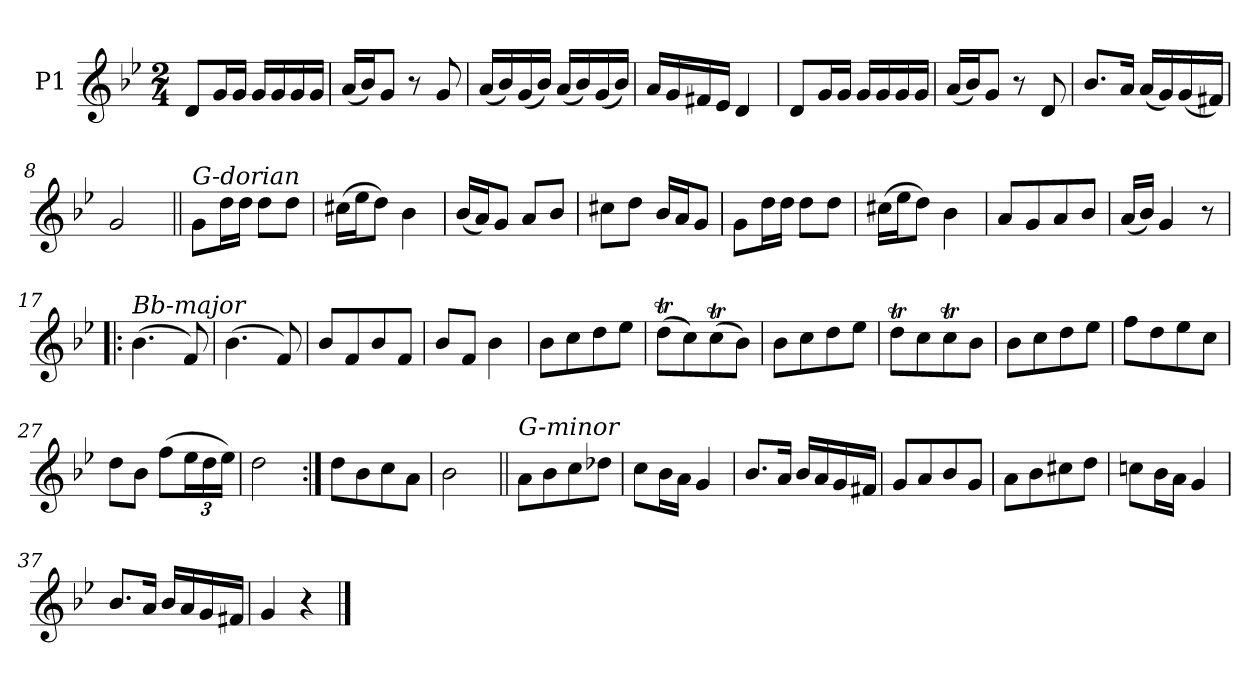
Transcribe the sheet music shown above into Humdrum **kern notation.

**kern
*part1
*staff1
*I"P1
*clefG2
*k[b-e-]
*g:
*M2/4
=1
8dL
16gL
16gJJ
16gLL
16g
16g
16gJJ
=2
(16aLL
16b-J)
8gJ
8r
8g
=3
(16aLL
16b-)
(16g
16b-JJ)
(16aLL
16b-)
(16g
16b-JJ)
=4
16aLL
16g
16f#X
16e-JJ
4d
=5
8dL
16gL
16gJJ
16gLL
16g
16g
16gJJ
=6
(16aLL
16b-J)
8gJ
8r
8d
=7
8.b-L
16aJk
(16aLL
16g)
(16g
16f#XJJ)
=8
2g
=9||
!LO:TX:a:i:t=G-dorian
8gL
16ddL
16ddJJ
8ddL
8ddJ
=10
(16cc#XLL
16ee-J
8ddJ)
4b-
=11
(16b-LL
16aJ)
8gJ
8aL
8b-J
=12
8cc#XL
8ddJ
16b-LL
16aJ
8gJ
=13
8gL
16ddL
16ddJJ
8ddL
8ddJ
=14
(16cc#XLL
16ee-J
8ddJ)
4b-
=15
8aL
8g
8a
8b-J
=16
(16aLL
16b-JJ)
4g
8r
=17!|:
!LO:TX:a:i:t=Bb-major
(4.b-
8f)
=18
(4.b-
8f)
=19
8b-L
8f
8b-
8fJ
=20
8b-L
8fJ
4b-
=21
8b-L
8cc
8dd
8ee-J
=22
(8ddtL
8cc)
(8ccT
8b-J)
=23
8b-L
8cc
8dd
8ee-J
=24
8ddtL
8cc
8ccT
8b-J
=25
8b-L
8cc
8dd
8ee-J
=26
8ffL
8dd
8ee-
8ccJ
=27
8ddL
8b-J
(8ffL
24ee-L
24dd
24ee-JJ)
=28
2dd
=29:|!
8ddL
8b-
8cc
8aJ
=30
2b-
=31||
!LO:TX:a:i:t=G-minor
8aL
8b-
8cc
8dd-XJ
=32
8ccL
16b-L
16aJJ
4g
=33
8.b-L
16aJk
16b-LL
16a
16g
16f#XJJ
=34
8gL
8a
8b-
8gJ
=35
8aL
8b-
8cc#X
8ddJ
=36
8ccnL
16b-L
16aJJ
4g
=37
8.b-L
16aJk
16b-LL
16a
16g
16f#XJJ
=38
4g
4r
==
*-
